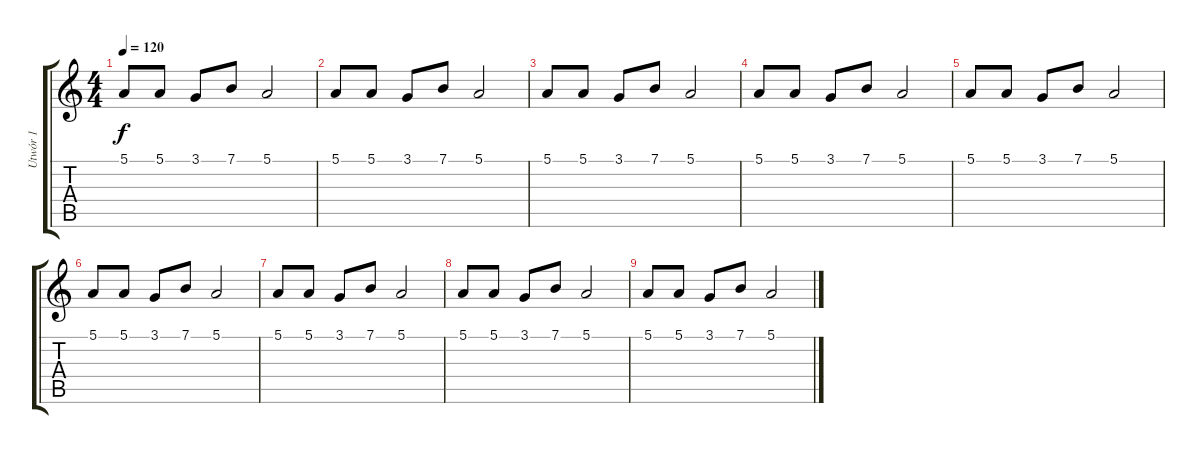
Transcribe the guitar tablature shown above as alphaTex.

\track ("Utwór 1" "Utwór 1") {instrument celesta}
\staff {score tabs}
\tuning (E4 B3 G3 D3 A2 E2) {hide}
\ts (4 4)
\tempo 120
\clef g2
\ks c
5.1.8{dy f} 5.1.8 3.1.8 7.1.8 5.1.2 |
5.1.8 5.1.8 3.1.8 7.1.8 5.1.2 |
5.1.8 5.1.8 3.1.8 7.1.8 5.1.2 |
5.1.8 5.1.8 3.1.8 7.1.8 5.1.2 |
5.1.8 5.1.8 3.1.8 7.1.8 5.1.2 |
5.1.8 5.1.8 3.1.8 7.1.8 5.1.2 |
5.1.8 5.1.8 3.1.8 7.1.8 5.1.2 |
5.1.8 5.1.8 3.1.8 7.1.8 5.1.2 |
5.1.8 5.1.8 3.1.8 7.1.8 5.1.2
